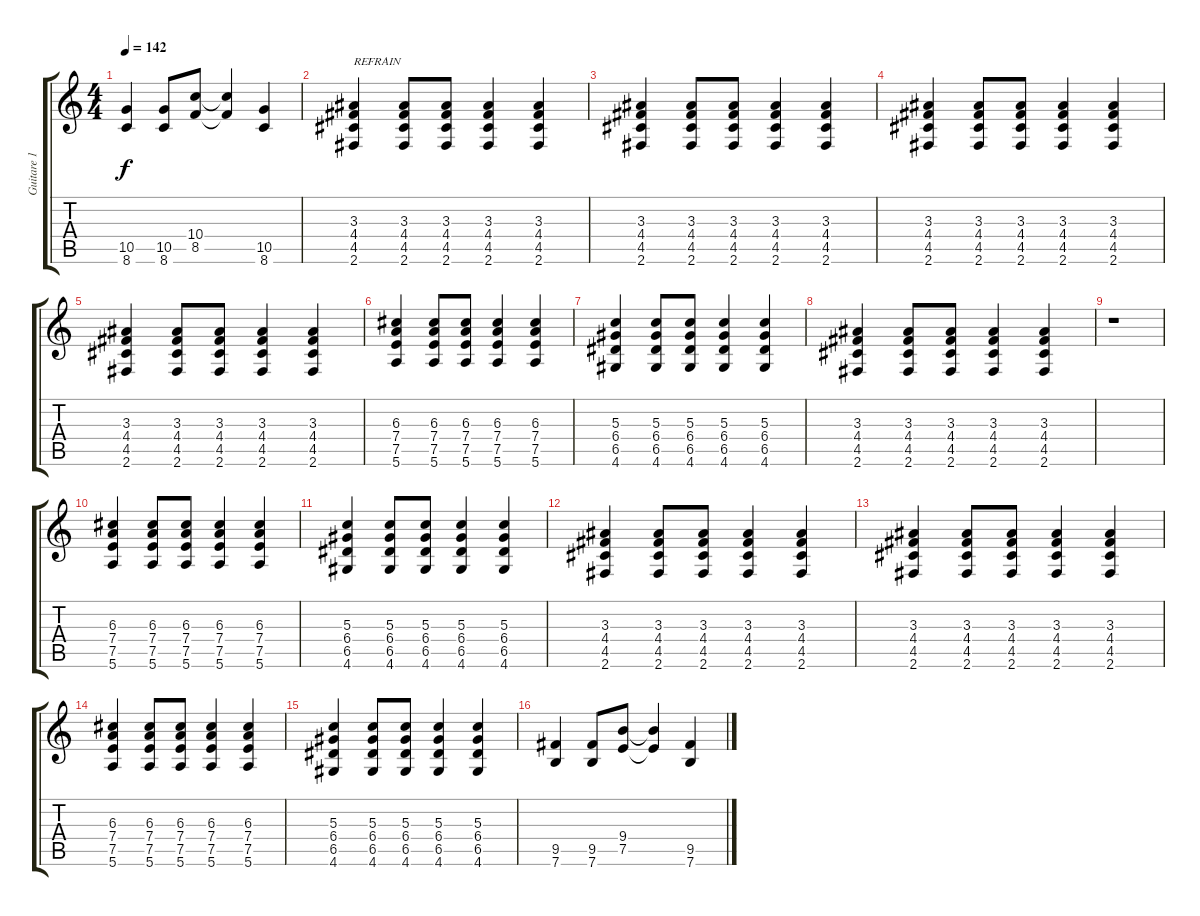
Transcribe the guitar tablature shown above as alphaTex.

\track ("Guitare 1" "Guitare 1") {instrument distortionguitar}
\staff {score tabs}
\tuning (E4 B3 G3 D3 A2 E2) {hide}
\ts (4 4)
\tempo 142
\clef g2
\ks c
(10.5 8.6).4{dy f} (10.5 8.6).8 (10.4 8.5).8 (10.4{t} 8.5{t}).4 (10.5 8.6).4 |
(3.3 4.4 4.5 2.6).4{txt "REFRAIN"} (3.3 4.4 4.5 2.6).8 (3.3 4.4 4.5 2.6).8 (3.3 4.4 4.5 2.6).4 (3.3 4.4 4.5 2.6).4 |
(3.3 4.4 4.5 2.6).4 (3.3 4.4 4.5 2.6).8 (3.3 4.4 4.5 2.6).8 (3.3 4.4 4.5 2.6).4 (3.3 4.4 4.5 2.6).4 |
(3.3 4.4 4.5 2.6).4 (3.3 4.4 4.5 2.6).8 (3.3 4.4 4.5 2.6).8 (3.3 4.4 4.5 2.6).4 (3.3 4.4 4.5 2.6).4 |
(3.3 4.4 4.5 2.6).4 (3.3 4.4 4.5 2.6).8 (3.3 4.4 4.5 2.6).8 (3.3 4.4 4.5 2.6).4 (3.3 4.4 4.5 2.6).4 |
(6.3 7.4 7.5 5.6).4 (6.3 7.4 7.5 5.6).8 (6.3 7.4 7.5 5.6).8 (6.3 7.4 7.5 5.6).4 (6.3 7.4 7.5 5.6).4 |
(5.3 6.4 6.5 4.6).4 (5.3 6.4 6.5 4.6).8 (5.3 6.4 6.5 4.6).8 (5.3 6.4 6.5 4.6).4 (5.3 6.4 6.5 4.6).4 |
(3.3 4.4 4.5 2.6).4 (3.3 4.4 4.5 2.6).8 (3.3 4.4 4.5 2.6).8 (3.3 4.4 4.5 2.6).4 (3.3 4.4 4.5 2.6).4 |
r.1 |
(6.3 7.4 7.5 5.6).4 (6.3 7.4 7.5 5.6).8 (6.3 7.4 7.5 5.6).8 (6.3 7.4 7.5 5.6).4 (6.3 7.4 7.5 5.6).4 |
(5.3 6.4 6.5 4.6).4 (5.3 6.4 6.5 4.6).8 (5.3 6.4 6.5 4.6).8 (5.3 6.4 6.5 4.6).4 (5.3 6.4 6.5 4.6).4 |
(3.3 4.4 4.5 2.6).4 (3.3 4.4 4.5 2.6).8 (3.3 4.4 4.5 2.6).8 (3.3 4.4 4.5 2.6).4 (3.3 4.4 4.5 2.6).4 |
(3.3 4.4 4.5 2.6).4 (3.3 4.4 4.5 2.6).8 (3.3 4.4 4.5 2.6).8 (3.3 4.4 4.5 2.6).4 (3.3 4.4 4.5 2.6).4 |
(6.3 7.4 7.5 5.6).4 (6.3 7.4 7.5 5.6).8 (6.3 7.4 7.5 5.6).8 (6.3 7.4 7.5 5.6).4 (6.3 7.4 7.5 5.6).4 |
(5.3 6.4 6.5 4.6).4 (5.3 6.4 6.5 4.6).8 (5.3 6.4 6.5 4.6).8 (5.3 6.4 6.5 4.6).4 (5.3 6.4 6.5 4.6).4 |
(9.5 7.6).4 (9.5 7.6).8 (9.4 7.5).8 (9.4{t} 7.5{t}).4 (9.5 7.6).4
